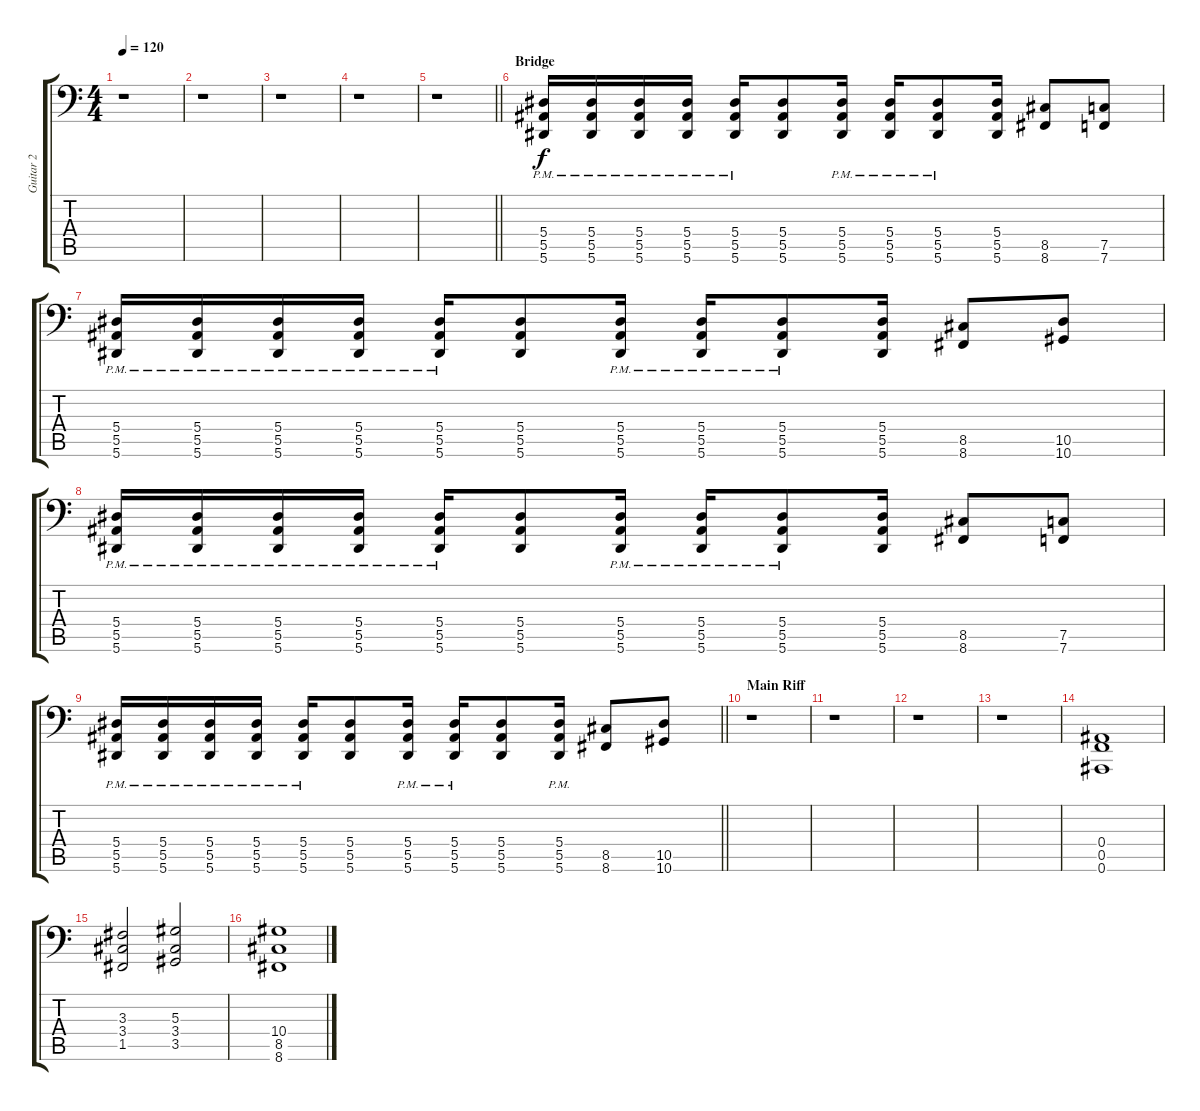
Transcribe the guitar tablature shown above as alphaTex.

\track ("Guitar 2" "Guitar 2") {instrument stringensemble1}
\staff {score tabs}
\tuning (C4 G3 Eb3 Bb2 F2 Bb1) {hide}
\ts (4 4)
\tempo 120
\clef f4
\ks c
r.1{dy f} |
r.1 |
r.1 |
r.1 |
\barLineRight lightlight
r.1 |
\section ("" "Bridge")
(5.4{pm} 5.5{pm} 5.6{pm}).16 (5.4{pm} 5.5{pm} 5.6{pm}).16 (5.4{pm} 5.5{pm} 5.6{pm}).16 (5.4{pm} 5.5{pm} 5.6{pm}).16 (5.4{pm} 5.5{pm} 5.6{pm}).16 (5.4 5.5 5.6).8 (5.4{pm} 5.5{pm} 5.6{pm}).16 (5.4{pm} 5.5{pm} 5.6{pm}).16 (5.4{pm} 5.5{pm} 5.6{pm}).8 (5.4 5.5 5.6).16 (8.5 8.6).8 (7.5 7.6).8 |
(5.4{pm} 5.5{pm} 5.6{pm}).16 (5.4{pm} 5.5{pm} 5.6{pm}).16 (5.4{pm} 5.5{pm} 5.6{pm}).16 (5.4{pm} 5.5{pm} 5.6{pm}).16 (5.4{pm} 5.5{pm} 5.6{pm}).16 (5.4 5.5 5.6).8 (5.4{pm} 5.5{pm} 5.6{pm}).16 (5.4{pm} 5.5{pm} 5.6{pm}).16 (5.4{pm} 5.5{pm} 5.6{pm}).8 (5.4 5.5 5.6).16 (8.5 8.6).8 (10.5 10.6).8 |
(5.4{pm} 5.5{pm} 5.6{pm}).16 (5.4{pm} 5.5{pm} 5.6{pm}).16 (5.4{pm} 5.5{pm} 5.6{pm}).16 (5.4{pm} 5.5{pm} 5.6{pm}).16 (5.4{pm} 5.5{pm} 5.6{pm}).16 (5.4 5.5 5.6).8 (5.4{pm} 5.5{pm} 5.6{pm}).16 (5.4{pm} 5.5{pm} 5.6{pm}).16 (5.4{pm} 5.5{pm} 5.6{pm}).8 (5.4 5.5 5.6).16 (8.5 8.6).8 (7.5 7.6).8 |
\barLineRight lightlight
(5.4{pm} 5.5{pm} 5.6{pm}).16 (5.4{pm} 5.5{pm} 5.6{pm}).16 (5.4{pm} 5.5{pm} 5.6{pm}).16 (5.4{pm} 5.5{pm} 5.6{pm}).16 (5.4{pm} 5.5{pm} 5.6{pm}).16 (5.4 5.5 5.6).8 (5.4{pm} 5.5{pm} 5.6{pm}).16 (5.4{pm} 5.5{pm} 5.6{pm}).16 (5.4 5.5 5.6).8 (5.4{pm} 5.5{pm} 5.6{pm}).16 (8.5 8.6).8 (10.5 10.6).8 |
\section ("" "Main Riff")
r.1 |
r.1 |
r.1 |
r.1 |
(0.4 0.5 0.6).1 |
(3.3 3.4 1.5).2 (5.3 3.4 3.5).2 |
(10.4 8.5 8.6).1
